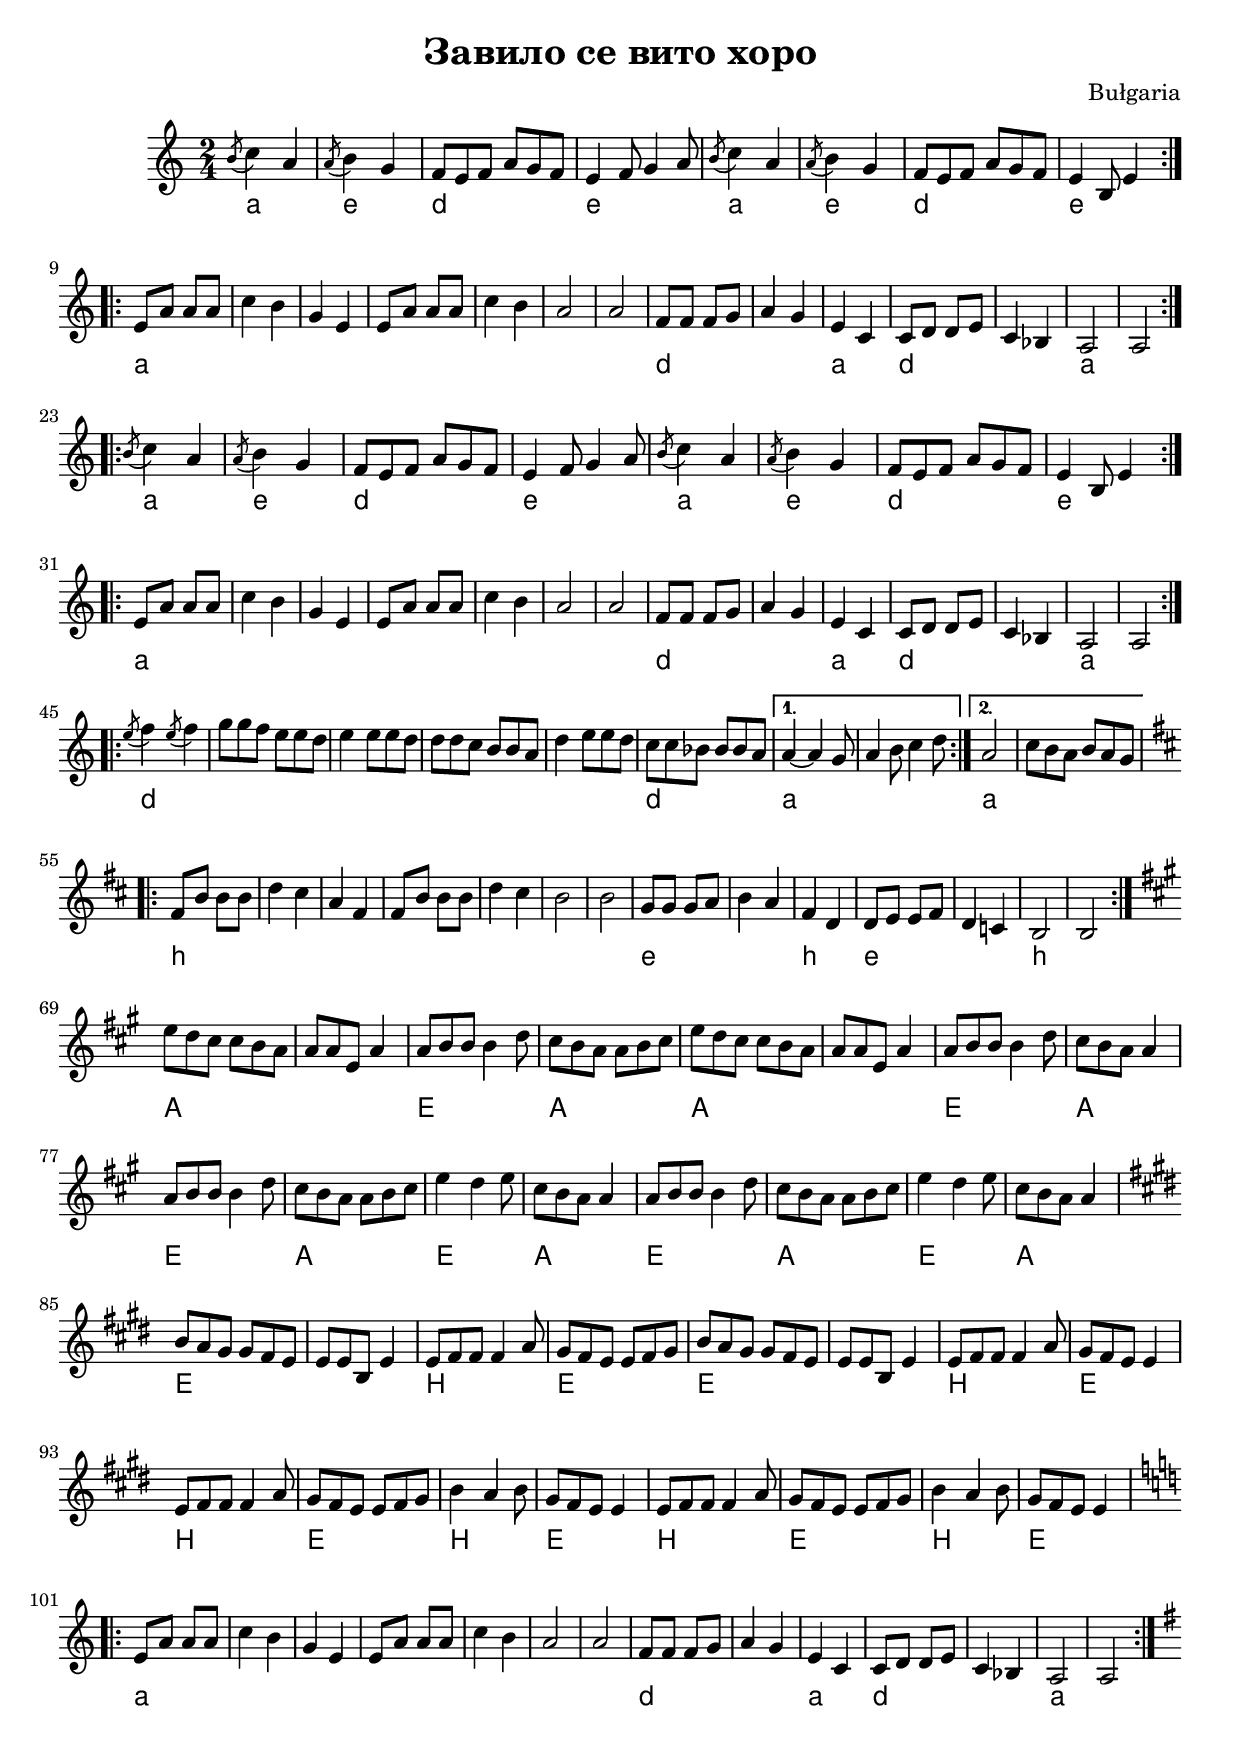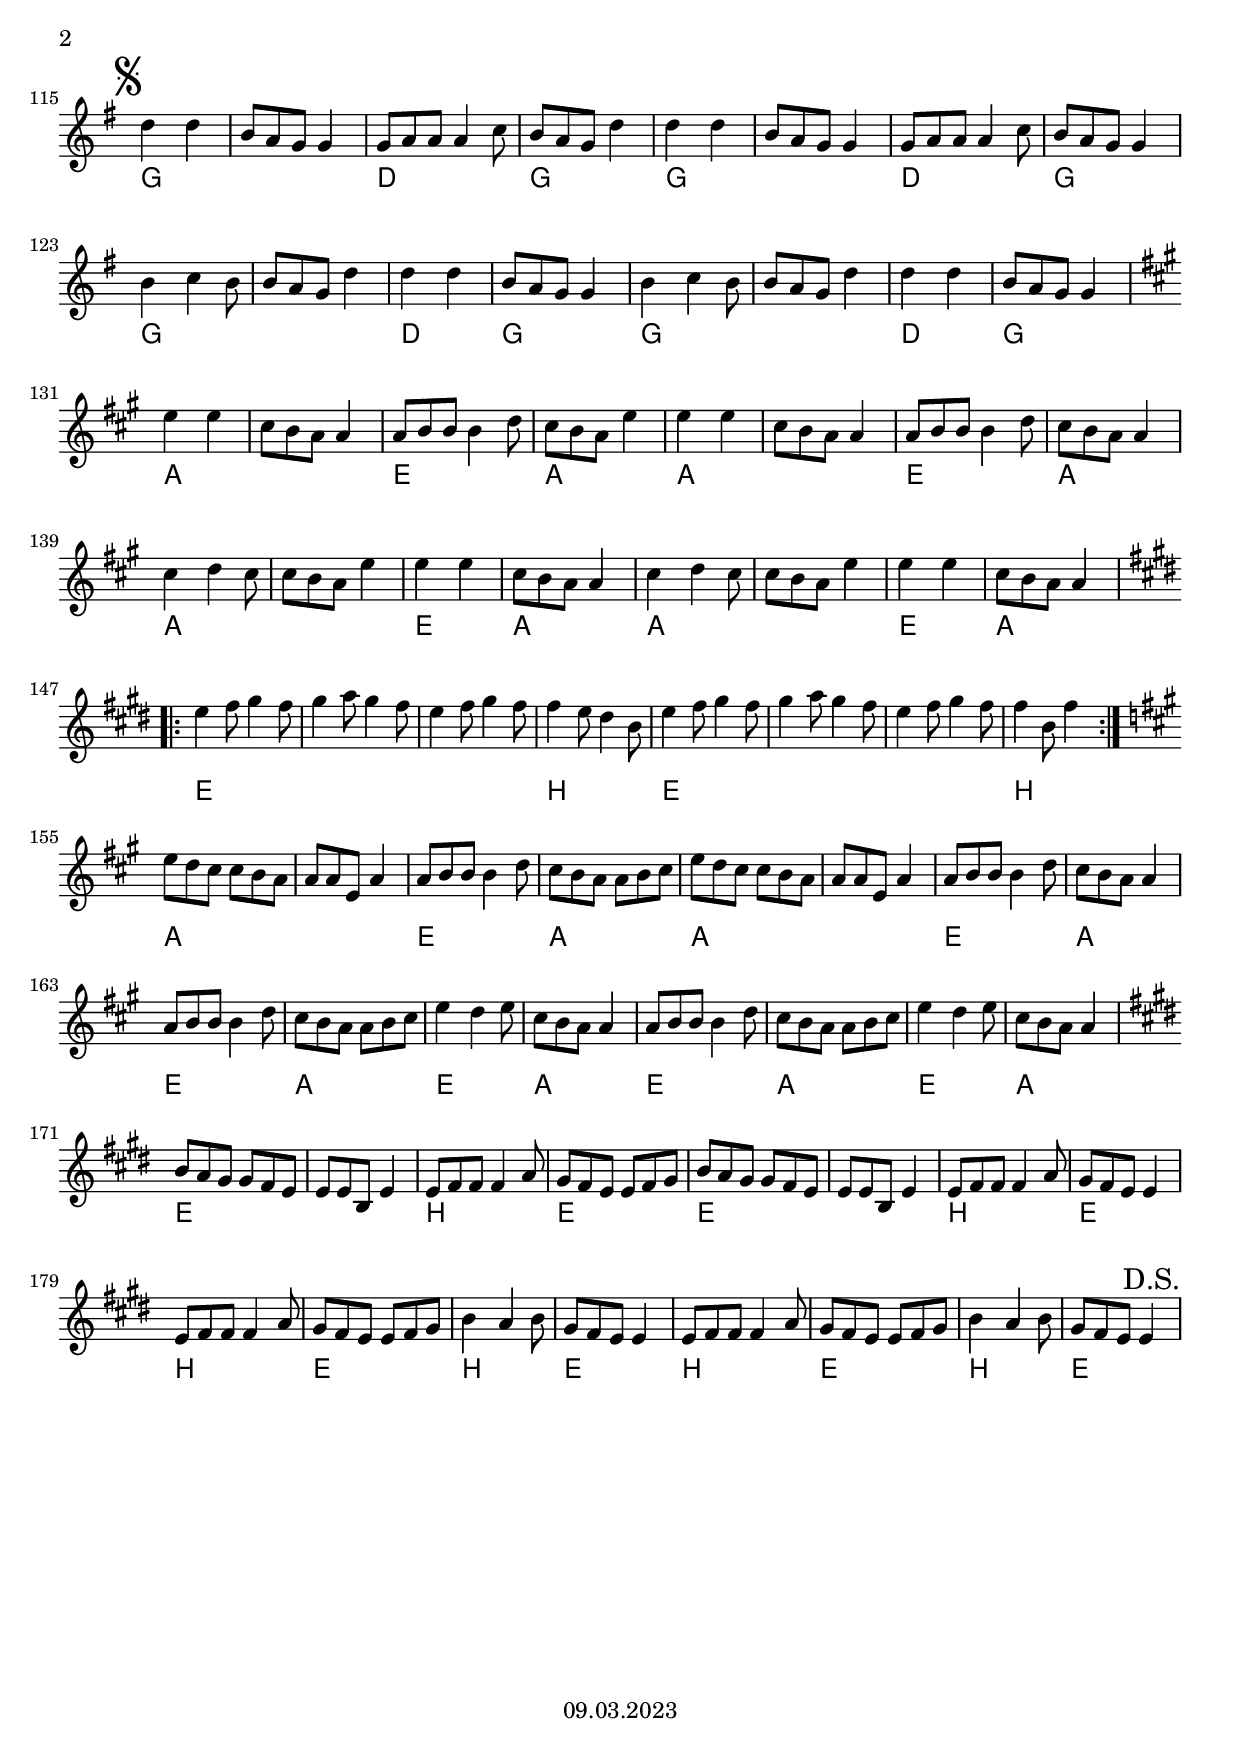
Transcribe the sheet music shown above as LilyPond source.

\version "2.16.2"
\include "deutsch.ly"


A = \relative c' {
  \repeat volta 2 {
    e8 a a a | \noBreak
    c4 h | \noBreak
    g e | \noBreak
    e8 a a a | \noBreak
    c4 h | \noBreak
    a2 | \noBreak
    a2 | \noBreak
    f8 f f g | \noBreak
    a4 g | \noBreak
    e c | \noBreak
    c8 d d e | \noBreak
    c4 b | \noBreak
    a2 | \noBreak
    a2 |
  }
}

AChords = \chordmode {
  a2:m | s2 | s2 |
  s2 | s2 | s2 | s2 |
  d2:m | s2 | a2:m |
  d2:m | s2 | a2:m | s2 |
}

B = \relative c'' {
  \repeat volta 2 {
    \acciaccatura h8 c4 a4 | \acciaccatura a8 h4 g4 |
    \times 2/3 { f8 e f a g f | e4 f8 g4 a8 } |
    \acciaccatura h8 c4 a4 | \acciaccatura a8 h4 g4 |
    \times 2/3 { f8 e f a g f } | \times 2/3 { e4 h8 } e4 |
  }
}

BChords = \chordmode {
  a2:m | e2:m | d2:m | e2:m |
  a2:m | e2:m | d2:m | e2:m |
}

D = \relative c'' {
  \repeat volta 2 {
    \acciaccatura e8 f4 \acciaccatura e8 f4 | \times 2/3 { g8 g f e e d } |
    e4 \times 2/3 { e8 e d } | \times 2/3 { d8 d c h h a } | d4 \times 2/3 { e8 e d } |
    \times 2/3 { c8 c b b b a } |
  }
  \alternative { {
    a4~ \times 2/3 { a4 g8 } | \times 2/3 { a4 h8 c4 d8 } |
  } {
    a2 | \times 2/3 { c8 h a h a g }
  } }
}

DChords = \chordmode {
  d2:m | s2 | s2 |
  s2 | s2 | d2:m |
  a2:m | s2 |
  a2:m | s2 |
}

E = \relative c'' {
  \times 2/3 { e8 d cis cis h a } | \times 2/3 { a8 a e } a4 |
  \times 2/3 { a8 h h h4 d8 | cis8 h a a h cis } |
  \times 2/3 { e8 d cis cis h a } | \times 2/3 { a8 a e } a4 |
  \times 2/3 { a8 h h h4 d8 } | \times 2/3 { cis8 h a } a4 | \break

  \times 2/3 { a8 h h h4 d8 | cis8 h a a h cis } | e4 \times 2/3 { d4 e8 } | \times 2/3 { cis8 h a } a4 |
  \times 2/3 { a8 h h h4 d8 | cis8 h a a h cis } | e4 \times 2/3 { d4 e8 } | \times 2/3 { cis8 h a } a4 |
}

EChords = \chordmode {
  a2 | s2 | e2 | a2 |
  a2 | s2 | e2 | a2 |

  e2 | a2 | e2 | a2 |
  e2 | a2 | e2 | a2 |
}

F = \relative c'' {
  d4 d | \times 2/3 { h8 a g } g4 | \times 2/3 { g8 a a a4 c8 } | \times 2/3 { h8 a g } d'4 |
  d4 d | \times 2/3 { h8 a g } g4 | \times 2/3 { g8 a a a4 c8 } | \times 2/3 { h8 a g } g4 | \break

  h4 \times 2/3 { c4 h8 } | \times 2/3 { h8 a g } d'4 | d4 d | \times 2/3 { h8 a g } g4 |
  h4 \times 2/3 { c4 h8 } | \times 2/3 { h8 a g } d'4 | d4 d | \times 2/3 { h8 a g } g4 |
}

FChords = \chordmode {
  g2 | s2 | d2 | g2 |
  g2 | s2 | d2 | g2 |

  g2 | s2 | d2 | g2 |
  g2 | s2 | d2 | g2 |
}

G = \relative c'' {
  \repeat volta 2 {
    \times 2/3 { e4 fis8 gis4 fis8 | gis4 a8 gis4 fis8 | e4 fis8 gis4 fis8 | fis4 e8 dis4 h8 } |
    \times 2/3 { e4 fis8 gis4 fis8 | gis4 a8 gis4 fis8 | e4 fis8 gis4 fis8 | fis4 h,8 } fis'4 |
  }
}

GChords = \chordmode {
  e2 | s2 | s2 | h2 |
  e2 | s2 | s2 | h2 |
}

melody = {
  \clef treble
  \key a \minor
  \time 2/4

  \set tupletSpannerDuration = #(ly:make-moment 1 4)
  \override TupletNumber #'transparent = ##t
  \override TupletBracket #'bracket-visibility = ##f

  \B \break
  \A \break
  \B \break
  \A \break
  \D \break

  \key h \minor
  \transpose a h \A \break

  \key a \major
  \E \break
  \key e \major
  \transpose a e \E \break

  \key a \minor
  \A \break
  \pageBreak

  \key g \major
  \mark \markup { \musicglyph "scripts.segno" }
  \F \break
  \key a \major
  \transpose g a \F \break
  \key e \major
  \G \break

  \key a \major
  \E \break
  \key e \major
  \transpose a e \E \break
  \once \override Score.RehearsalMark #'break-visibility = #begin-of-line-invisible
  \once \override Score.RehearsalMark #'self-alignment-X = #right
  \mark \markup { "D.S." }
}

harmonies = {
  \germanChords
  \set chordNameLowercaseMinor = ##t

  \BChords
  \AChords
  \BChords
  \AChords
  \DChords
  \transpose a h \AChords
  \EChords
  \transpose a e \EChords
  \AChords
  \FChords
  \transpose g a \FChords
  \GChords

  \EChords
  \transpose a e \EChords
}

\header {
  title = "Завило се вито хоро"
  composer = "Bułgaria"
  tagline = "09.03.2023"
}
\score {
 <<
    \new Staff \melody
    \new ChordNames \harmonies
 >>
}
